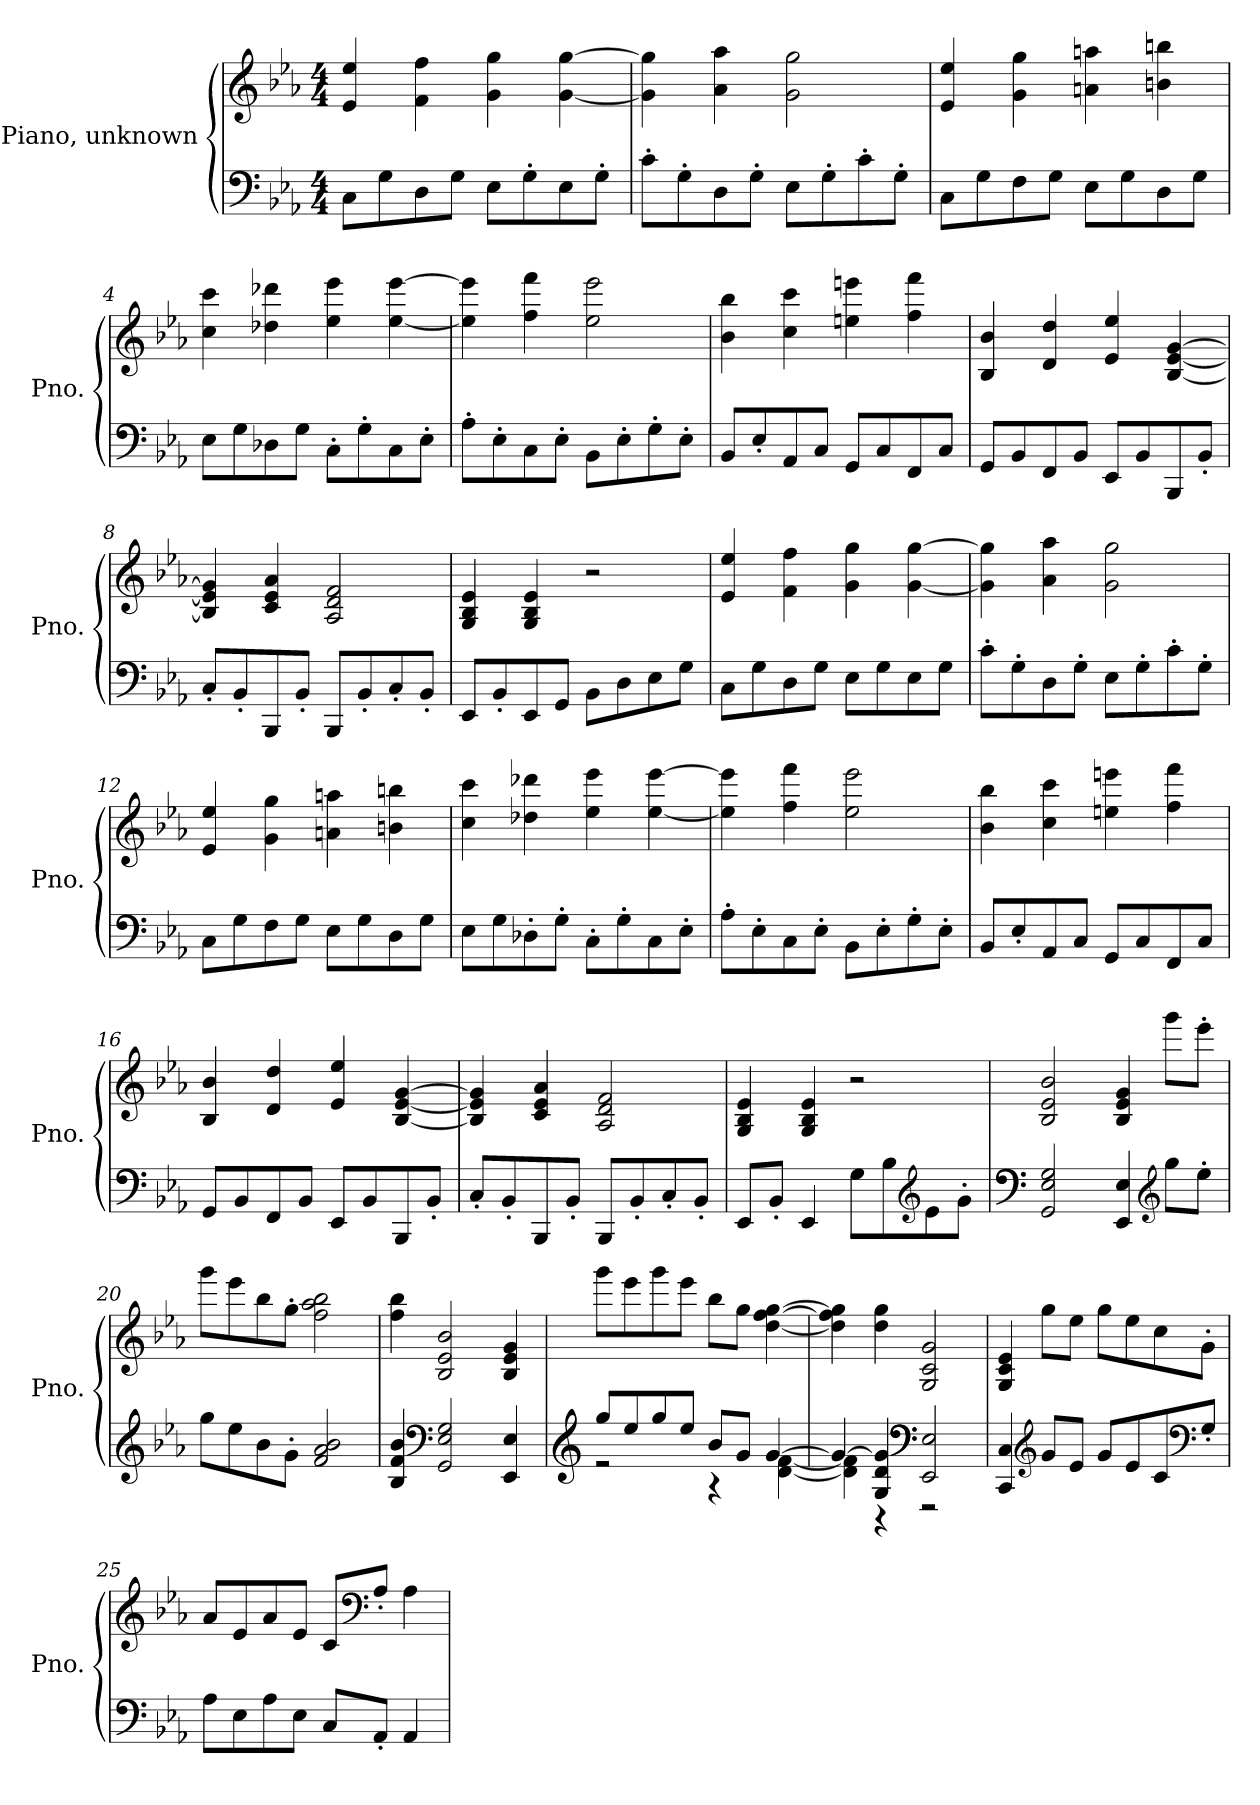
**kern	**kern
*part1	*part1
*staff2	*staff1
*I"Piano, unknown	*
*I'Pno.	*
*clefF4	*clefG2
*k[b-e-a-]	*k[b-e-a-]
*M4/4	*M4/4
*MM120	*MM120
=1	=1
8C\L	4e-/ 4ee-/
8G\	.
8D\	4f\ 4ff\
8G\J	.
8E-\L	4g\ 4gg\
8G'\	.
8E-\	[4g\ [4gg\
8G'\J	.
=2	=2
8c'\L	4g\] 4gg\]
8G'\	.
8D\	4a-\ 4aa-\
8G'\J	.
8E-\L	2g\ 2gg\
8G'\	.
8c'\	.
8G'\J	.
=3	=3
8C\L	4e-/ 4ee-/
8G\	.
8F\	4g\ 4gg\
8G\J	.
8E-\L	4an\ 4aan\
8G\	.
8D\	4bn\ 4bbn\
8G\J	.
=4	=4
8E-\L	4cc\ 4ccc\
8G\	.
8D-X\	4dd-X\ 4ddd-X\
8G\J	.
8C'\L	4ee-\ 4eee-\
8G'\	.
8C\	[4ee-\ [4eee-\
8E-'\J	.
=5	=5
8A-'\L	4ee-\] 4eee-\]
8E-'\	.
8C\	4ff\ 4fff\
8E-'\J	.
8BB-\L	2ee-\ 2eee-\
8E-'\	.
8G'\	.
8E-'\J	.
!!LO:LB:g=z
=6	=6
8BB-/L	4b-\ 4bb-\
8E-'/	.
8AA-/	4cc\ 4ccc\
8C/J	.
8GG/L	4een\ 4eeen\
8C/	.
8FF/	4ff\ 4fff\
8C/J	.
=7	=7
8GG/L	4B-/ 4b-/
8BB-/	.
8FF/	4d/ 4dd/
8BB-/J	.
8EE-/L	4e-/ 4ee-/
8BB-/	.
8BBB-/	[4B-/ [4e-/ [4g/
8BB-'/J	.
=8	=8
8C'/L	4B-/] 4e-/] 4g/]
8BB-'/	.
8BBB-/	4c/ 4e-/ 4a-/
8BB-'/J	.
8BBB-/L	2A-/ 2d/ 2f/
8BB-'/	.
8C'/	.
8BB-'/J	.
=9	=9
8EE-/L	4G/ 4B-/ 4e-/
8BB-'/	.
8EE-/	4G/ 4B-/ 4e-/
8GG/J	.
8BB-\L	2r
8D\	.
8E-\	.
8G\J	.
=10	=10
8C\L	4e-/ 4ee-/
8G\	.
8D\	4f\ 4ff\
8G\J	.
8E-\L	4g\ 4gg\
8G\	.
8E-\	[4g\ [4gg\
8G\J	.
!!LO:LB:g=z
=11	=11
8c'\L	4g\] 4gg\]
8G'\	.
8D\	4a-\ 4aa-\
8G'\J	.
8E-\L	2g\ 2gg\
8G'\	.
8c'\	.
8G'\J	.
=12	=12
8C\L	4e-/ 4ee-/
8G\	.
8F\	4g\ 4gg\
8G\J	.
8E-\L	4an\ 4aan\
8G\	.
8D\	4bn\ 4bbn\
8G\J	.
=13	=13
8E-\L	4cc\ 4ccc\
8G\	.
8D-X'\	4dd-X\ 4ddd-X\
8G'\J	.
8C'\L	4ee-\ 4eee-\
8G'\	.
8C\	[4ee-\ [4eee-\
8E-'\J	.
=14	=14
8A-'\L	4ee-\] 4eee-\]
8E-'\	.
8C\	4ff\ 4fff\
8E-'\J	.
8BB-\L	2ee-\ 2eee-\
8E-'\	.
8G'\	.
8E-'\J	.
=15	=15
8BB-/L	4b-\ 4bb-\
8E-'/	.
8AA-/	4cc\ 4ccc\
8C/J	.
8GG/L	4een\ 4eeen\
8C/	.
8FF/	4ff\ 4fff\
8C/J	.
!!LO:LB:g=z
=16	=16
8GG/L	4B-/ 4b-/
8BB-/	.
8FF/	4d/ 4dd/
8BB-/J	.
8EE-/L	4e-/ 4ee-/
8BB-/	.
8BBB-/	[4B-/ [4e-/ [4g/
8BB-'/J	.
=17	=17
8C'/L	4B-/] 4e-/] 4g/]
8BB-'/	.
8BBB-/	4c/ 4e-/ 4a-/
8BB-'/J	.
8BBB-/L	2A-/ 2d/ 2f/
8BB-'/	.
8C'/	.
8BB-'/J	.
=18	=18
8EE-/L	4G/ 4B-/ 4e-/
8BB-'/J	.
4EE-/	4G/ 4B-/ 4e-/
8G\L	2r
8B-\	.
*clefG2	*
8e-\	.
8g'\J	.
=19	=19
*clefF4	*
2GG/ 2E-/ 2G/	2B-/ 2e-/ 2b-/
4EE-/ 4E-/	4B-/ 4e-/ 4g/
*clefG2	*
8gg\L	8ggg\L
8ee-'\J	8eee-'\J
=20	=20
8gg\L	8ggg\L
8ee-\	8eee-\
8b-\	8bb-\
8g'\J	8gg'\J
2f/ 2a-/ 2b-/	2ff\ 2aa-\ 2bb-\
!!LO:LB:g=z
=21	=21
4B-/ 4f/ 4b-/	4ff\ 4bb-\
*clefF4	*
2GG/ 2E-/ 2G/	2B-/ 2e-/ 2b-/
4EE-/ 4E-/	4B-/ 4e-/ 4g/
=22	=22
*clefG2	*
*^	*
8gg/L	2r	8ggg\L
8ee-/	.	8eee-\
8gg/	.	8ggg\
8ee-/J	.	8eee-\J
8b-/L	4r	8bb-\L
8g/J	.	8gg\J
[4g/	[4d\ [4f\	[4dd\ [4ff\ [4gg\
=23	=23	=23
4g/_	4d\] 4f\]	4dd\] 4ff\] 4gg\]
4G/ 4d/ 4g/]	4r	4dd\ 4gg\
*clefF4	*	*
2EE-/ 2E-/	2r	2G/ 2c/ 2g/
*v	*v	*
=24	=24
4CC/ 4C/	4G/ 4c/ 4e-/
*clefG2	*
8g/L	8gg\L
8e-/J	8ee-\J
8g/L	8gg\L
8e-/	8ee-\
8c/	8cc\
*clefF4	*
8G'/J	8g'\J
!!LO:LB:g=z
=25	=25
8A-\L	8a-/L
8E-\	8e-/
8A-\	8a-/
8E-\J	8e-/J
8C/L	8c/L
*	*clefF4
8AA-'/J	8A-'/J
4AA-/	4A-\
=	=
*-	*-
